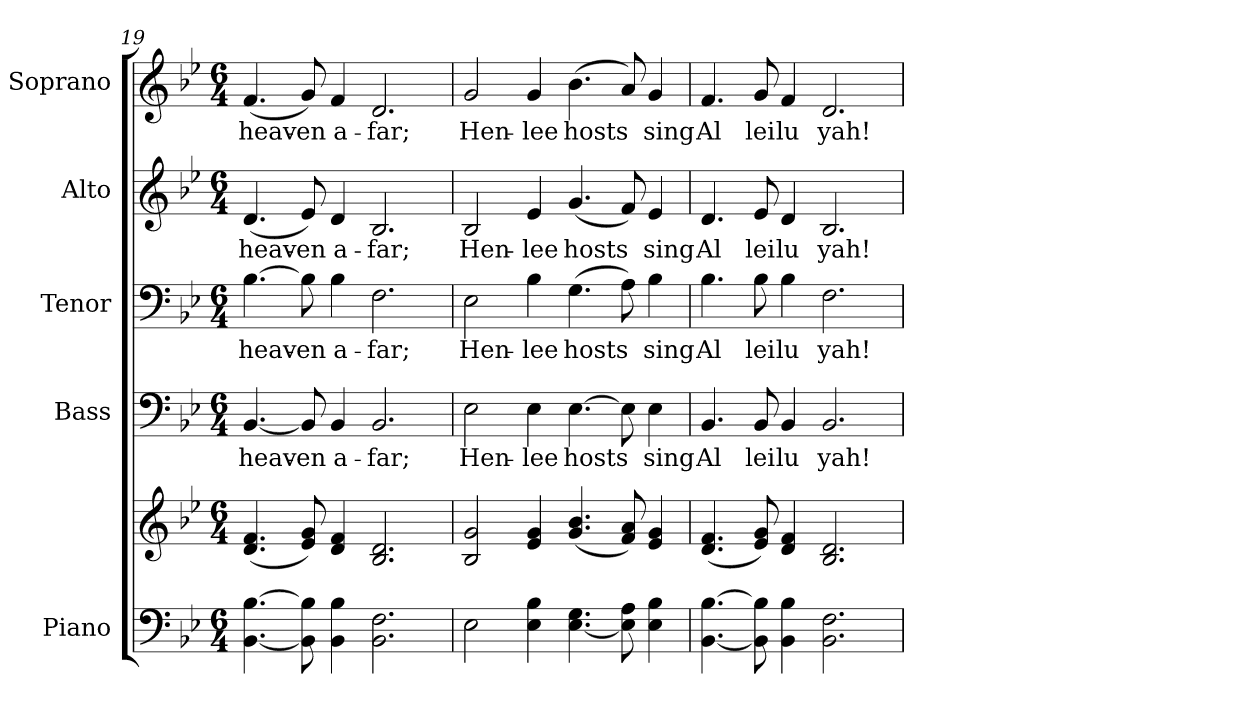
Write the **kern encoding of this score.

**kern	**kern	**kern	**text	**kern	**text	**kern	**text	**kern	**text
*part5	*part5	*part4	*part4	*part3	*part3	*part2	*part2	*part1	*part1
*staff6	*staff5	*staff4	*staff4	*staff3	*staff3	*staff2	*staff2	*staff1	*staff1
*I"Piano	*	*I"Bass	*	*I"Tenor	*	*I"Alto	*	*I"Soprano	*
*I'Pno.	*	*I'B.	*	*I'T.	*	*I'A.	*	*I'S.	*
*clefF4	*clefG2	*clefF4	*	*clefF4	*	*clefG2	*	*clefG2	*
*k[b-e-]	*k[b-e-]	*k[b-e-]	*	*k[b-e-]	*	*k[b-e-]	*	*k[b-e-]	*
*B-:	*B-:	*B-:	*	*B-:	*	*B-:	*	*B-:	*
*M6/4	*M6/4	*M6/4	*	*M6/4	*	*M6/4	*	*M6/4	*
=19	=19	=19	=19	=19	=19	=19	=19	=19	=19
!	!	!	!LO:LY:b:color=#000000	!	!	!	!	!	!
!	!	!	!	!	!LO:LY:b:color=#000000	!	!	!	!
!	!	!	!	!	!	!	!LO:LY:b:color=#000000	!	!
!	!	!	!	!	!	!	!	!	!LO:LY:b:color=#000000
[<4.BB-i\ [>4.B-i	(4.di/ 4.fi	[<4.BB-i/	heav-	[>4.B-i\	heav-	(4.di/	heav-	(4.fi/	heav-
!	!	!	!LO:LY:b:color=#000000	!	!	!	!	!	!
!	!	!	!	!	!LO:LY:b:color=#000000	!	!	!	!
!	!	!	!	!	!	!	!LO:LY:b:color=#000000	!	!
!	!	!	!	!	!	!	!	!	!LO:LY:b:color=#000000
8BB-i\] 8B-i]	8e-i/ 8gi)	8BB-i/]	-en	8B-i\]	-en	8e-i/)	-en	8gi/)	-en
!	!	!	!LO:LY:b:color=#000000	!	!	!	!	!	!
!	!	!	!	!	!LO:LY:b:color=#000000	!	!	!	!
!	!	!	!	!	!	!	!LO:LY:b:color=#000000	!	!
!	!	!	!	!	!	!	!	!	!LO:LY:b:color=#000000
4BB-i\ 4B-i	4di/ 4fi	4BB-i/	a-	4B-i\	a-	4di/	a-	4fi/	a-
!	!	!	!LO:LY:b:color=#000000	!	!	!	!	!	!
!	!	!	!	!	!LO:LY:b:color=#000000	!	!	!	!
!	!	!	!	!	!	!	!LO:LY:b:color=#000000	!	!
!	!	!	!	!	!	!	!	!	!LO:LY:b:color=#000000
2.BB-i\ 2.Fi	2.B-i/ 2.di	2.BB-i/	-far;	2.Fi\	-far;	2.B-i/	-far;	2.di/	-far;
!!LO:PB:g=z
=20	=20	=20	=20	=20	=20	=20	=20	=20	=20
!	!	!	!LO:LY:b:color=#000000	!	!	!	!	!	!
!	!	!	!	!	!LO:LY:b:color=#000000	!	!	!	!
!	!	!	!	!	!	!	!LO:LY:b:color=#000000	!	!
!	!	!	!	!	!	!	!	!	!LO:LY:b:color=#000000
2E-i\	2B-i/ 2gi	2E-i\	Hen-	2E-i\	Hen-	2B-i/	Hen-	2gi/	Hen-
!	!	!	!LO:LY:b:color=#000000	!	!	!	!	!	!
!	!	!	!	!	!LO:LY:b:color=#000000	!	!	!	!
!	!	!	!	!	!	!	!LO:LY:b:color=#000000	!	!
!	!	!	!	!	!	!	!	!	!LO:LY:b:color=#000000
4E-i\ 4B-i	4e-i/ 4gi	4E-i\	-lee	4B-i\	-lee	4e-i/	-lee	4gi/	-lee
!	!	!	!LO:LY:b:color=#000000	!	!	!	!	!	!
!	!	!	!	!	!LO:LY:b:color=#000000	!	!	!	!
!	!	!	!	!	!	!	!LO:LY:b:color=#000000	!	!
!	!	!	!	!	!	!	!	!	!LO:LY:b:color=#000000
[<4.E-i\ 4.Gi	(4.gi/ 4.b-i	[>4.E-i\	hosts	(4.Gi\	hosts	(4.gi/	hosts	(4.b-i\	hosts
8E-i\] 8Ai	(8fi/ 8ai)	8E-i\]	.	8Ai\)	.	8fi/)	.	8ai/)	.
!	!	!	!LO:LY:b:color=#000000	!	!	!	!	!	!
!	!	!	!	!	!LO:LY:b:color=#000000	!	!	!	!
!	!	!	!	!	!	!	!LO:LY:b:color=#000000	!	!
!	!	!	!	!	!	!	!	!	!LO:LY:b:color=#000000
4E-i\ 4B-i	4e-i/ 4gi	4E-i\	sing	4B-i\	sing	4e-i/	sing	4gi/	sing
=21	=21	=21	=21	=21	=21	=21	=21	=21	=21
!	!	!	!LO:LY:b:color=#000000	!	!	!	!	!	!
!	!	!	!	!	!LO:LY:b:color=#000000	!	!	!	!
!	!	!	!	!	!	!	!LO:LY:b:color=#000000	!	!
!	!	!	!	!	!	!	!	!	!LO:LY:b:color=#000000
[<4.BB-i\ [>4.B-i	(4.di/ 4.fi	4.BB-i/	Al	4.B-i\	Al	4.di/	Al	4.fi/	Al
!	!	!	!LO:LY:b:color=#000000	!	!	!	!	!	!
!	!	!	!	!	!LO:LY:b:color=#000000	!	!	!	!
!	!	!	!	!	!	!	!LO:LY:b:color=#000000	!	!
!	!	!	!	!	!	!	!	!	!LO:LY:b:color=#000000
8BB-i\] 8B-i]	(8e-i/ 8gi)	8BB-i/	lei	8B-i\	lei	8e-i/	lei	8gi/	lei
!	!	!	!LO:LY:b:color=#000000	!	!	!	!	!	!
!	!	!	!	!	!LO:LY:b:color=#000000	!	!	!	!
!	!	!	!	!	!	!	!LO:LY:b:color=#000000	!	!
!	!	!	!	!	!	!	!	!	!LO:LY:b:color=#000000
4BB-i\ 4B-i	4di/ 4fi	4BB-i/	lu	4B-i\	lu	4di/	lu	4fi/	lu
!	!	!	!LO:LY:b:color=#000000	!	!	!	!	!	!
!	!	!	!	!	!LO:LY:b:color=#000000	!	!	!	!
!	!	!	!	!	!	!	!LO:LY:b:color=#000000	!	!
!	!	!	!	!	!	!	!	!	!LO:LY:b:color=#000000
2.BB-i\ 2.Fi	2.B-i/ 2.di	2.BB-i/	yah!	2.Fi\	yah!	2.B-i/	yah!	2.di/	yah!
=	=	=	=	=	=	=	=	=	=
*-	*-	*-	*-	*-	*-	*-	*-	*-	*-
